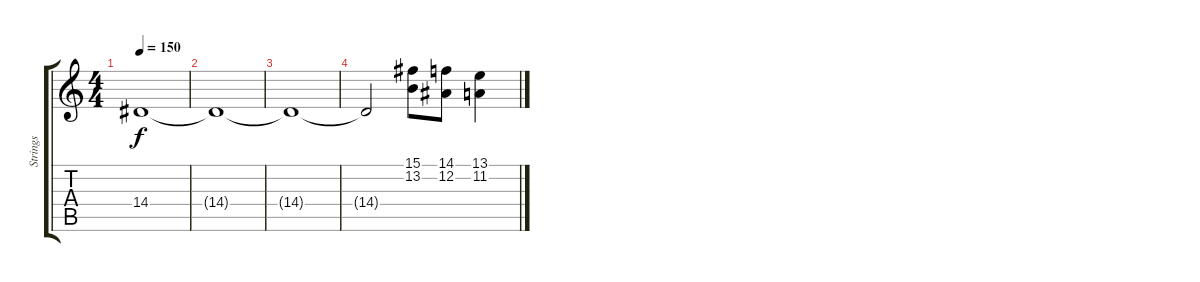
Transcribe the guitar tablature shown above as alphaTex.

\track ("Strings" "Strings") {instrument stringensemble1}
\staff {score tabs}
\tuning (Eb4 Bb3 Gb3 Db3 Ab2 Eb2) {hide}
\ts (4 4)
\tempo 150
\clef g2
\ks c
14.4{t}.1{dy f} |
14.4{t}.1 |
14.4{t}.1 |
14.4{t}.2 (15.1 13.2).8{volume 8} (14.1 12.2).8 (13.1 11.2).4
